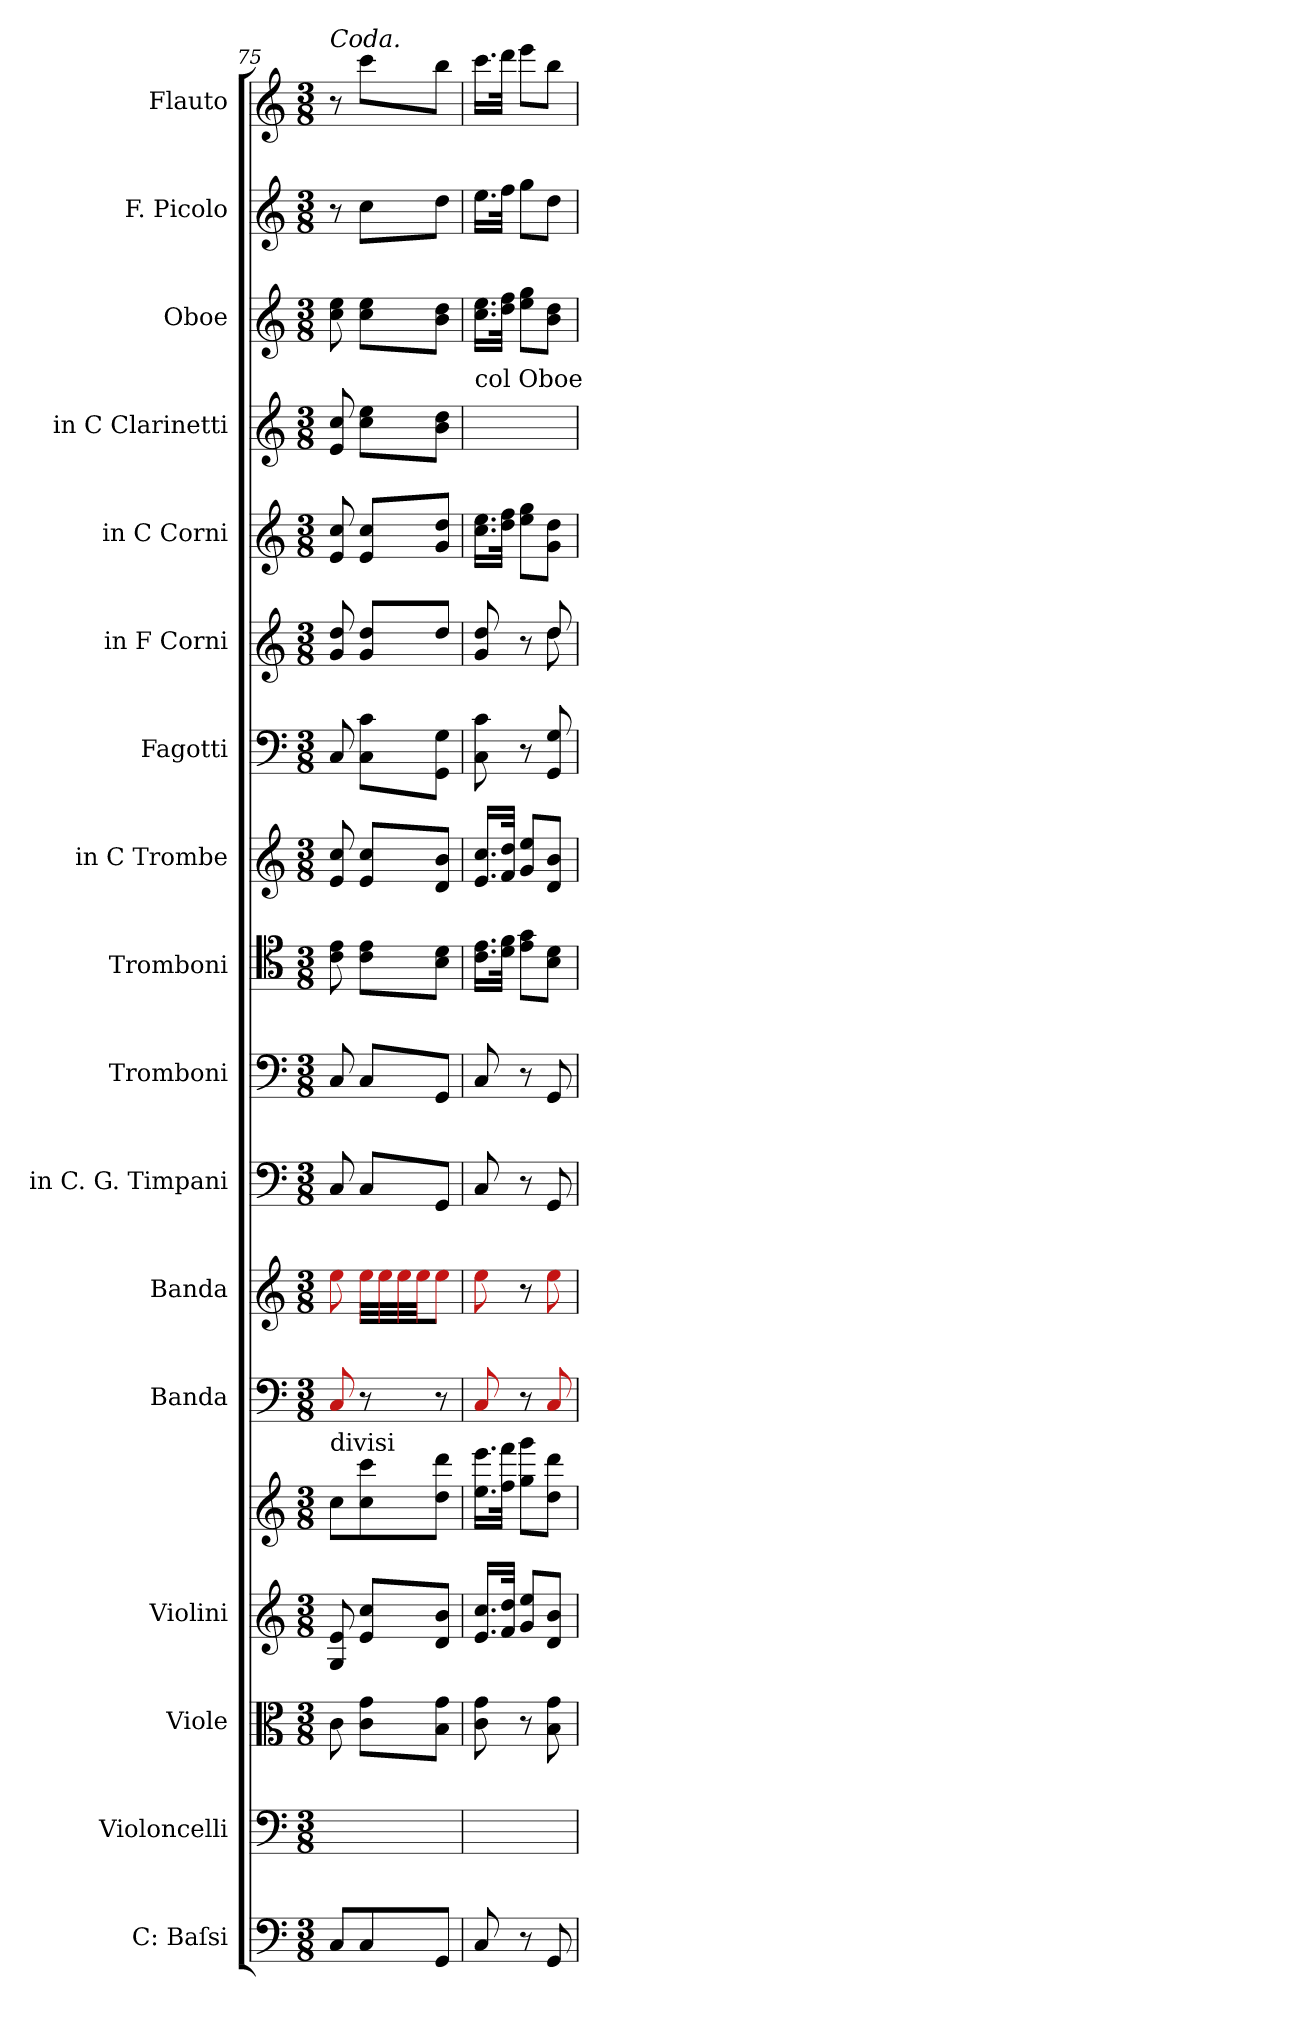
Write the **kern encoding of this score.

**kern	**kern	**kern	**kern	**kern	**kern	**kern	**kern	**kern	**kern	**kern	**kern	**kern	**kern	**kern	**kern	**kern	**kern
*part18	*part17	*part16	*part15	*part14	*part13	*part12	*part11	*part10	*part9	*part8	*part7	*part6	*part5	*part4	*part3	*part2	*part1
*staff18	*staff17	*staff16	*staff15	*staff14	*staff13	*staff12	*staff11	*staff10	*staff9	*staff8	*staff7	*staff6	*staff5	*staff4	*staff3	*staff2	*staff1
*I"C: Baſsi	*I"Violoncelli	*I"Viole	*I"Violini	*	*I"Banda	*I"Banda	*I"in C. G. Timpani	*I"Tromboni	*I"Tromboni	*I"in C Trombe	*I"Fagotti	*I"in F Corni	*I"in C Corni	*I"in C Clarinetti	*I"Oboe	*I"F. Picolo	*I"Flauto
*	*I'Vc	*	*I'Vln	*	*	*	*I'Timp	*I'Trb	*I'Trb	*	*	*	*	*I'Cl	*I'Ob	*	*I'Fl
*clefF4	*clefF4	*clefC3	*clefG2	*clefG2	*clefF4	*clefG2	*clefF4	*clefF4	*clefC4	*clefG2	*clefF4	*clefG2	*clefG2	*clefG2	*clefG2	*clefG2	*clefG2
*	*	*	*	*	*	*	*	*	*	*	*	*ITrd4c7	*	*	*	*	*
*k[]	*k[]	*k[]	*k[]	*k[]	*k[]	*k[]	*k[]	*k[]	*k[]	*k[]	*k[]	*k[b-]	*k[]	*k[]	*k[]	*k[]	*k[]
*M3/8	*M3/8	*M3/8	*M3/8	*M3/8	*M3/8	*M3/8	*M3/8	*M3/8	*M3/8	*M3/8	*M3/8	*M3/8	*M3/8	*M3/8	*M3/8	*M3/8	*M3/8
=75	=75	=75	=75	=75	=75	=75	=75	=75	=75	=75	=75	=75	=75	=75	=75	=75	=75
!	!	!	!	!	!	!	!	!	!	!	!	!	!	!	!	!	!LO:TX:a:i:t=Coda.
!	!	!	!	!LO:TX:a:t=divisi	!	!	!	!	!	!	!	!	!	!	!	!	!
8C/L	8C/Lyy	8c\	8G/ 8e/	8cc\L	8Ra/	8Ree\	8C/	8C/	8c\ 8e\	8e/ 8cc/	8C/	8c/ 8g/	8e/ 8cc/	8e/ 8cc/	8cc\ 8ee\	8r	8r
8C/	8C/yy	8c\ 8g\L	8e/ 8cc/L	8cc\ 8ccc\	8r	32Ree\LLL	8C/L	8C/L	8c\ 8e\L	8e/ 8cc/L	8C\ 8c\L	8c/ 8g/L	8e/ 8cc/L	8cc\ 8ee\L	8cc\ 8ee\L	8cc\L	8ccc\L
.	.	.	.	.	.	32Ree\	.	.	.	.	.	.	.	.	.	.	.
.	.	.	.	.	.	32Ree\	.	.	.	.	.	.	.	.	.	.	.
.	.	.	.	.	.	32Ree\JJ	.	.	.	.	.	.	.	.	.	.	.
8GG/J	8GG/Jyy	8B\ 8g\J	8d/ 8b/J	8dd\ 8ddd\J	8r	8Ree\J	8GG/J	8GG/J	8B\ 8d\J	8d/ 8b/J	8GG\ 8G\J	8g/J	8g/ 8dd/J	8b\ 8dd\J	8b\ 8dd\J	8dd\J	8bb\J
=76	=76	=76	=76	=76	=76	=76	=76	=76	=76	=76	=76	=76	=76	=76	=76	=76	=76
*	*	*	*	*	*	*	*	*	*	*	*	*^	*	*	*	*	*
!	!	!	!	!	!	!	!	!	!	!	!	!	!	!	!LO:TX:a:t=col Oboe	!	!	!
8C/	8C/yy	8c\ 8g\	16.e/ 16.cc/LL	16.ee\ 16.eee\LL	8Ra/	8Ree\	8C/	8C/	16.c\ 16.e\LL	16.e/ 16.cc/LL	8C\ 8c\	8c/ 8g/	8ryy	16.cc\ 16.ee\LL	16.ccyy\ 16.eeyy\LL	16.cc\ 16.ee\LL	16.ee\LL	16.ccc\LL
.	.	.	32f/ 32dd/JJk	32ff\ 32fff\JJk	.	.	.	.	32d\ 32f\JJk	32f/ 32dd/JJk	.	.	.	32dd\ 32ff\JJk	32ddyy\ 32ffyy\JJk	32dd\ 32ff\JJk	32ff\JJk	32ddd\JJk
8r	8ryy	8r	8g/ 8ee/L	8gg\ 8ggg\L	8r	8r	8r	8r	8e\ 8g\L	8g/ 8ee/L	8r	8r	8ryy	8ee\ 8gg\L	8eeyy\ 8ggyy\L	8ee\ 8gg\L	8gg\L	8eee\L
8GG/	8GG/yy	8B\ 8g\	8d/ 8b/J	8dd\ 8ddd\J	8Ra/	8Ree\	8GG/	8GG/	8B\ 8d\J	8d/ 8b/J	8GG/ 8G/	8g/	8g\	8g\ 8dd\J	8byy\ 8ddyy\J	8b\ 8dd\J	8dd\J	8bb\J
*	*	*	*	*	*	*	*	*	*	*	*	*v	*v	*	*	*	*	*
=	=	=	=	=	=	=	=	=	=	=	=	=	=	=	=	=	=
*-	*-	*-	*-	*-	*-	*-	*-	*-	*-	*-	*-	*-	*-	*-	*-	*-	*-
